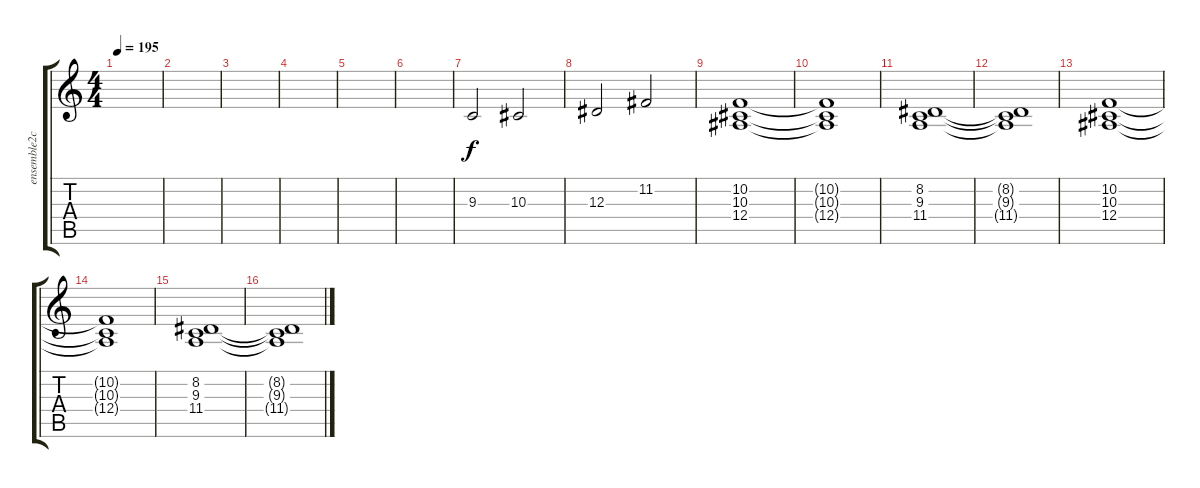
\track ("ensemble2choir" "ensemble2c") {instrument stringensemble2}
\staff {score tabs}
\tuning (C4 G3 Eb3 Bb2 F2 C2) {hide}
\ts (4 4)
\tempo 195
\clef g2
\ks c
|
|
|
|
|
|
9.3.2{instrument choiraahs} 10.3.2 |
12.3.2 11.2.2 |
(10.2 10.3 12.4).1{instrument stringensemble2} |
(10.2{t} 10.3{t} 12.4{t}).1 |
(8.2 9.3 11.4).1 |
(8.2{t} 9.3{t} 11.4{t}).1 |
(10.2 10.3 12.4).1 |
(10.2{t} 10.3{t} 12.4{t}).1 |
(8.2 9.3 11.4).1 |
(8.2{t} 9.3{t} 11.4{t}).1
